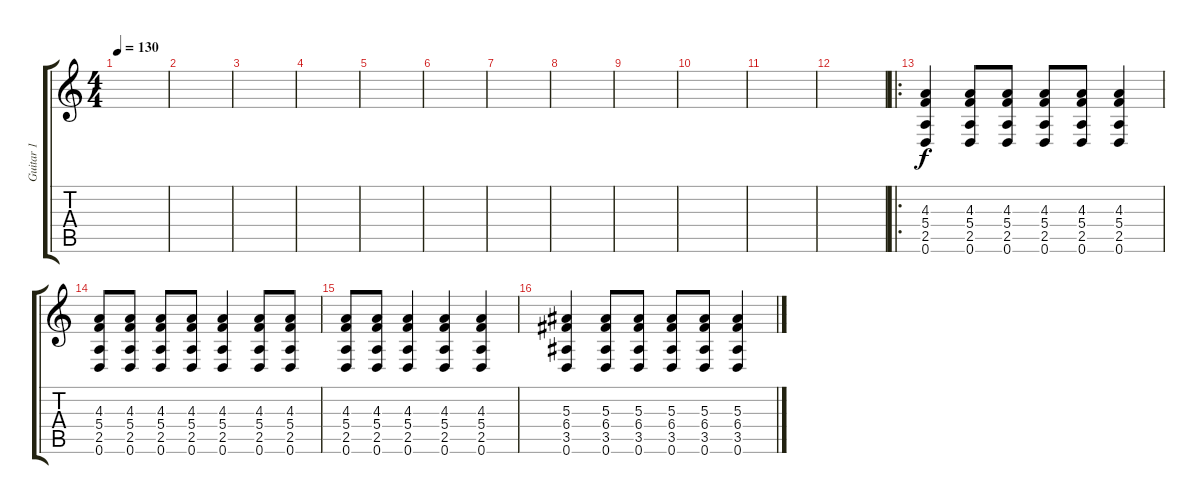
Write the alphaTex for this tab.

\track ("Guitar 1" "Guitar 1") {instrument distortionguitar}
\staff {score tabs}
\tuning (D4 A3 F3 C3 G2 D2) {hide}
\ts (4 4)
\tempo 130
\clef g2
\ks c
|
|
|
|
|
|
|
|
|
|
|
|
\ro
(4.3 5.4 2.5 0.6).4 (4.3 5.4 2.5 0.6).8 (4.3 5.4 2.5 0.6).8 (4.3 5.4 2.5 0.6).8 (4.3 5.4 2.5 0.6).8 (4.3 5.4 2.5 0.6).4 |
(4.3 5.4 2.5 0.6).8 (4.3 5.4 2.5 0.6).8 (4.3 5.4 2.5 0.6).8 (4.3 5.4 2.5 0.6).8 (4.3 5.4 2.5 0.6).4 (4.3 5.4 2.5 0.6).8 (4.3 5.4 2.5 0.6).8 |
(4.3 5.4 2.5 0.6).8 (4.3 5.4 2.5 0.6).8 (4.3 5.4 2.5 0.6).4 (4.3 5.4 2.5 0.6).4 (4.3 5.4 2.5 0.6).4 |
(5.3 6.4 3.5 0.6).4 (5.3 6.4 3.5 0.6).8 (5.3 6.4 3.5 0.6).8 (5.3 6.4 3.5 0.6).8 (5.3 6.4 3.5 0.6).8 (5.3 6.4 3.5 0.6).4
